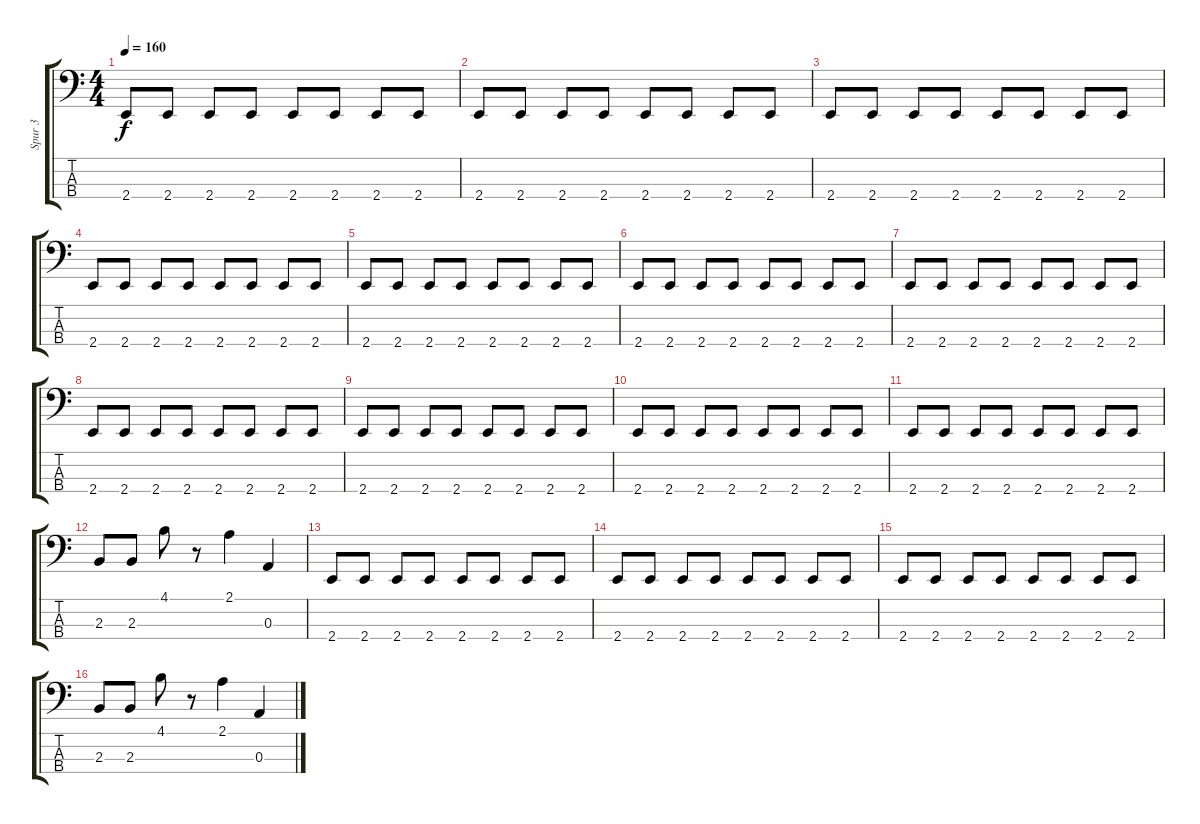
\track ("Spur 3" "Spur 3") {instrument electricbassfinger}
\staff {score tabs}
\tuning (G2 D2 A1 D1) {hide}
\ts (4 4)
\tempo 160
\clef f4
\ks c
2.4.8{dy f instrument slapbass1} 2.4.8 2.4.8 2.4.8 2.4.8 2.4.8 2.4.8 2.4.8 |
2.4.8 2.4.8 2.4.8 2.4.8 2.4.8 2.4.8 2.4.8 2.4.8 |
2.4.8 2.4.8 2.4.8 2.4.8 2.4.8 2.4.8 2.4.8 2.4.8 |
2.4.8 2.4.8 2.4.8 2.4.8 2.4.8 2.4.8 2.4.8 2.4.8 |
2.4.8 2.4.8 2.4.8 2.4.8 2.4.8 2.4.8 2.4.8 2.4.8 |
2.4.8 2.4.8 2.4.8 2.4.8 2.4.8 2.4.8 2.4.8 2.4.8 |
2.4.8 2.4.8 2.4.8 2.4.8 2.4.8 2.4.8 2.4.8 2.4.8 |
2.4.8 2.4.8 2.4.8 2.4.8 2.4.8 2.4.8 2.4.8 2.4.8 |
2.4.8 2.4.8 2.4.8 2.4.8 2.4.8 2.4.8 2.4.8 2.4.8 |
2.4.8 2.4.8 2.4.8 2.4.8 2.4.8 2.4.8 2.4.8 2.4.8 |
2.4.8 2.4.8 2.4.8 2.4.8 2.4.8 2.4.8 2.4.8 2.4.8 |
2.3.8 2.3.8 4.1.8 r.8 2.1.4 0.3.4 |
2.4.8 2.4.8 2.4.8 2.4.8 2.4.8 2.4.8 2.4.8 2.4.8 |
2.4.8 2.4.8 2.4.8 2.4.8 2.4.8 2.4.8 2.4.8 2.4.8 |
2.4.8 2.4.8 2.4.8 2.4.8 2.4.8 2.4.8 2.4.8 2.4.8 |
2.3.8 2.3.8 4.1.8 r.8 2.1.4 0.3.4
